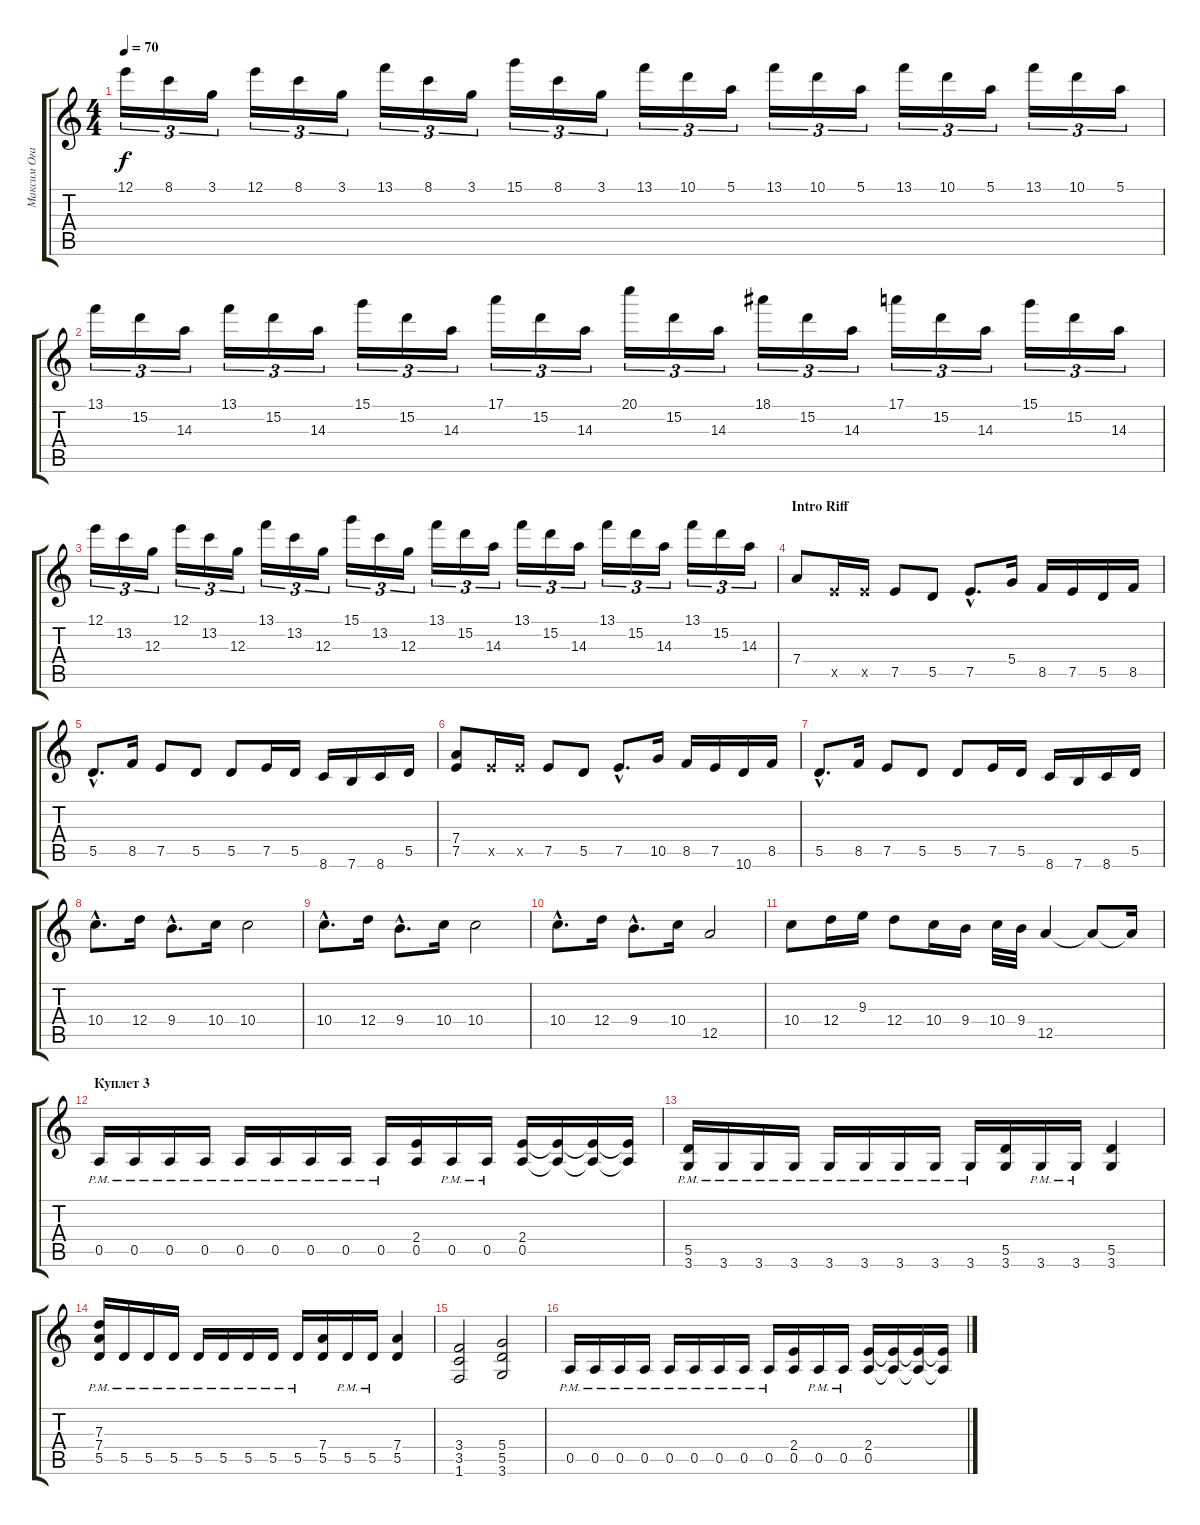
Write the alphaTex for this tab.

\track ("Максим Огарь" "Максим Ога") {instrument overdrivenguitar}
\staff {score tabs}
\tuning (E4 B3 G3 D3 A2 E2) {hide}
\ts (4 4)
\tempo 70
\clef g2
\ks c
12.1.16{tu (3 2) dy f} 8.1.16{tu (3 2)} 3.1.16{tu (3 2)} 12.1.16{tu (3 2)} 8.1.16{tu (3 2)} 3.1.16{tu (3 2)} 13.1.16{tu (3 2)} 8.1.16{tu (3 2)} 3.1.16{tu (3 2)} 15.1.16{tu (3 2)} 8.1.16{tu (3 2)} 3.1.16{tu (3 2)} 13.1.16{tu (3 2)} 10.1.16{tu (3 2)} 5.1.16{tu (3 2)} 13.1.16{tu (3 2)} 10.1.16{tu (3 2)} 5.1.16{tu (3 2)} 13.1.16{tu (3 2)} 10.1.16{tu (3 2)} 5.1.16{tu (3 2)} 13.1.16{tu (3 2)} 10.1.16{tu (3 2)} 5.1.16{tu (3 2)} |
13.1.16{tu (3 2) balance 6} 15.2.16{tu (3 2)} 14.3.16{tu (3 2)} 13.1.16{tu (3 2)} 15.2.16{tu (3 2)} 14.3.16{tu (3 2)} 15.1.16{tu (3 2)} 15.2.16{tu (3 2)} 14.3.16{tu (3 2)} 17.1.16{tu (3 2)} 15.2.16{tu (3 2)} 14.3.16{tu (3 2)} 20.1.16{tu (3 2)} 15.2.16{tu (3 2)} 14.3.16{tu (3 2)} 18.1.16{tu (3 2)} 15.2.16{tu (3 2)} 14.3.16{tu (3 2)} 17.1.16{tu (3 2)} 15.2.16{tu (3 2)} 14.3.16{tu (3 2)} 15.1.16{tu (3 2)} 15.2.16{tu (3 2)} 14.3.16{tu (3 2)} |
12.1.16{tu (3 2)} 13.2.16{tu (3 2)} 12.3.16{tu (3 2)} 12.1.16{tu (3 2)} 13.2.16{tu (3 2)} 12.3.16{tu (3 2)} 13.1.16{tu (3 2)} 13.2.16{tu (3 2)} 12.3.16{tu (3 2)} 15.1.16{tu (3 2)} 13.2.16{tu (3 2)} 12.3.16{tu (3 2)} 13.1.16{tu (3 2)} 15.2.16{tu (3 2)} 14.3.16{tu (3 2)} 13.1.16{tu (3 2)} 15.2.16{tu (3 2)} 14.3.16{tu (3 2)} 13.1.16{tu (3 2)} 15.2.16{tu (3 2)} 14.3.16{tu (3 2)} 13.1.16{tu (3 2)} 15.2.16{tu (3 2)} 14.3.16{tu (3 2)} |
\section ("" "Intro Riff")
7.4.8{balance 6} 7.5{x}.16 7.5{x}.16 7.5.8 5.5.8 7.5{hac}.8{d} 5.4.16 8.5.16 7.5.16 5.5.16 8.5.16 |
5.5{hac}.8{d} 8.5.16 7.5.8 5.5.8 5.5.8 7.5.16 5.5.16 8.6.16 7.6.16 8.6.16 5.5.16 |
(7.4 7.5).8 7.5{x}.16 7.5{x}.16 7.5.8 5.5.8 7.5{hac}.8{d} 10.5.16 8.5.16 7.5.16 10.6.16 8.5.16 |
5.5{hac}.8{d} 8.5.16 7.5.8 5.5.8 5.5.8 7.5.16 5.5.16 8.6.16 7.6.16 8.6.16 5.5.16 |
10.4{hac}.8{d balance 0} 12.4.16 9.4{hac}.8{d} 10.4.16 10.4.2 |
10.4{hac}.8{d} 12.4.16 9.4{hac}.8{d} 10.4.16 10.4.2 |
10.4{hac}.8{d} 12.4.16 9.4{hac}.8{d} 10.4.16 12.5.2 |
10.4.8 12.4.16 9.3.16 12.4.8 10.4.16 9.4.16 10.4.32 9.4.32 12.5.4 12.5{t}.8 12.5{t}.16 |
\section ("" "Куплет 3")
0.5{pm}.16{instrument distortionguitar} 0.5{pm}.16 0.5{pm}.16 0.5{pm}.16 0.5{pm}.16 0.5{pm}.16 0.5{pm}.16 0.5{pm}.16 0.5{pm}.16 (2.4 0.5).16 0.5{pm}.16 0.5{pm}.16 (2.4 0.5).16 (2.4{t} 0.5{t}).16 (2.4{t} 0.5{t}).16 (2.4{t} 0.5{t}).16 |
(5.5{pm} 3.6).16 3.6{pm}.16 3.6{pm}.16 3.6{pm}.16 3.6{pm}.16 3.6{pm}.16 3.6{pm}.16 3.6{pm}.16 3.6{pm}.16 (5.5 3.6).16 3.6{pm}.16 3.6{pm}.16 (5.5 3.6).4 |
(7.3{pm} 7.4{pm} 5.5{pm}).16 5.5{pm}.16 5.5{pm}.16 5.5{pm}.16 5.5{pm}.16 5.5{pm}.16 5.5{pm}.16 5.5{pm}.16 5.5{pm}.16 (7.4 5.5).16 5.5{pm}.16 5.5{pm}.16 (7.4 5.5).4 |
(3.4 3.5 1.6).2 (5.4 5.5 3.6).2 |
0.5{pm}.16{instrument distortionguitar} 0.5{pm}.16 0.5{pm}.16 0.5{pm}.16 0.5{pm}.16 0.5{pm}.16 0.5{pm}.16 0.5{pm}.16 0.5{pm}.16 (2.4 0.5).16 0.5{pm}.16 0.5{pm}.16 (2.4 0.5).16 (2.4{t} 0.5{t}).16 (2.4{t} 0.5{t}).16 (2.4{t} 0.5{t}).16
